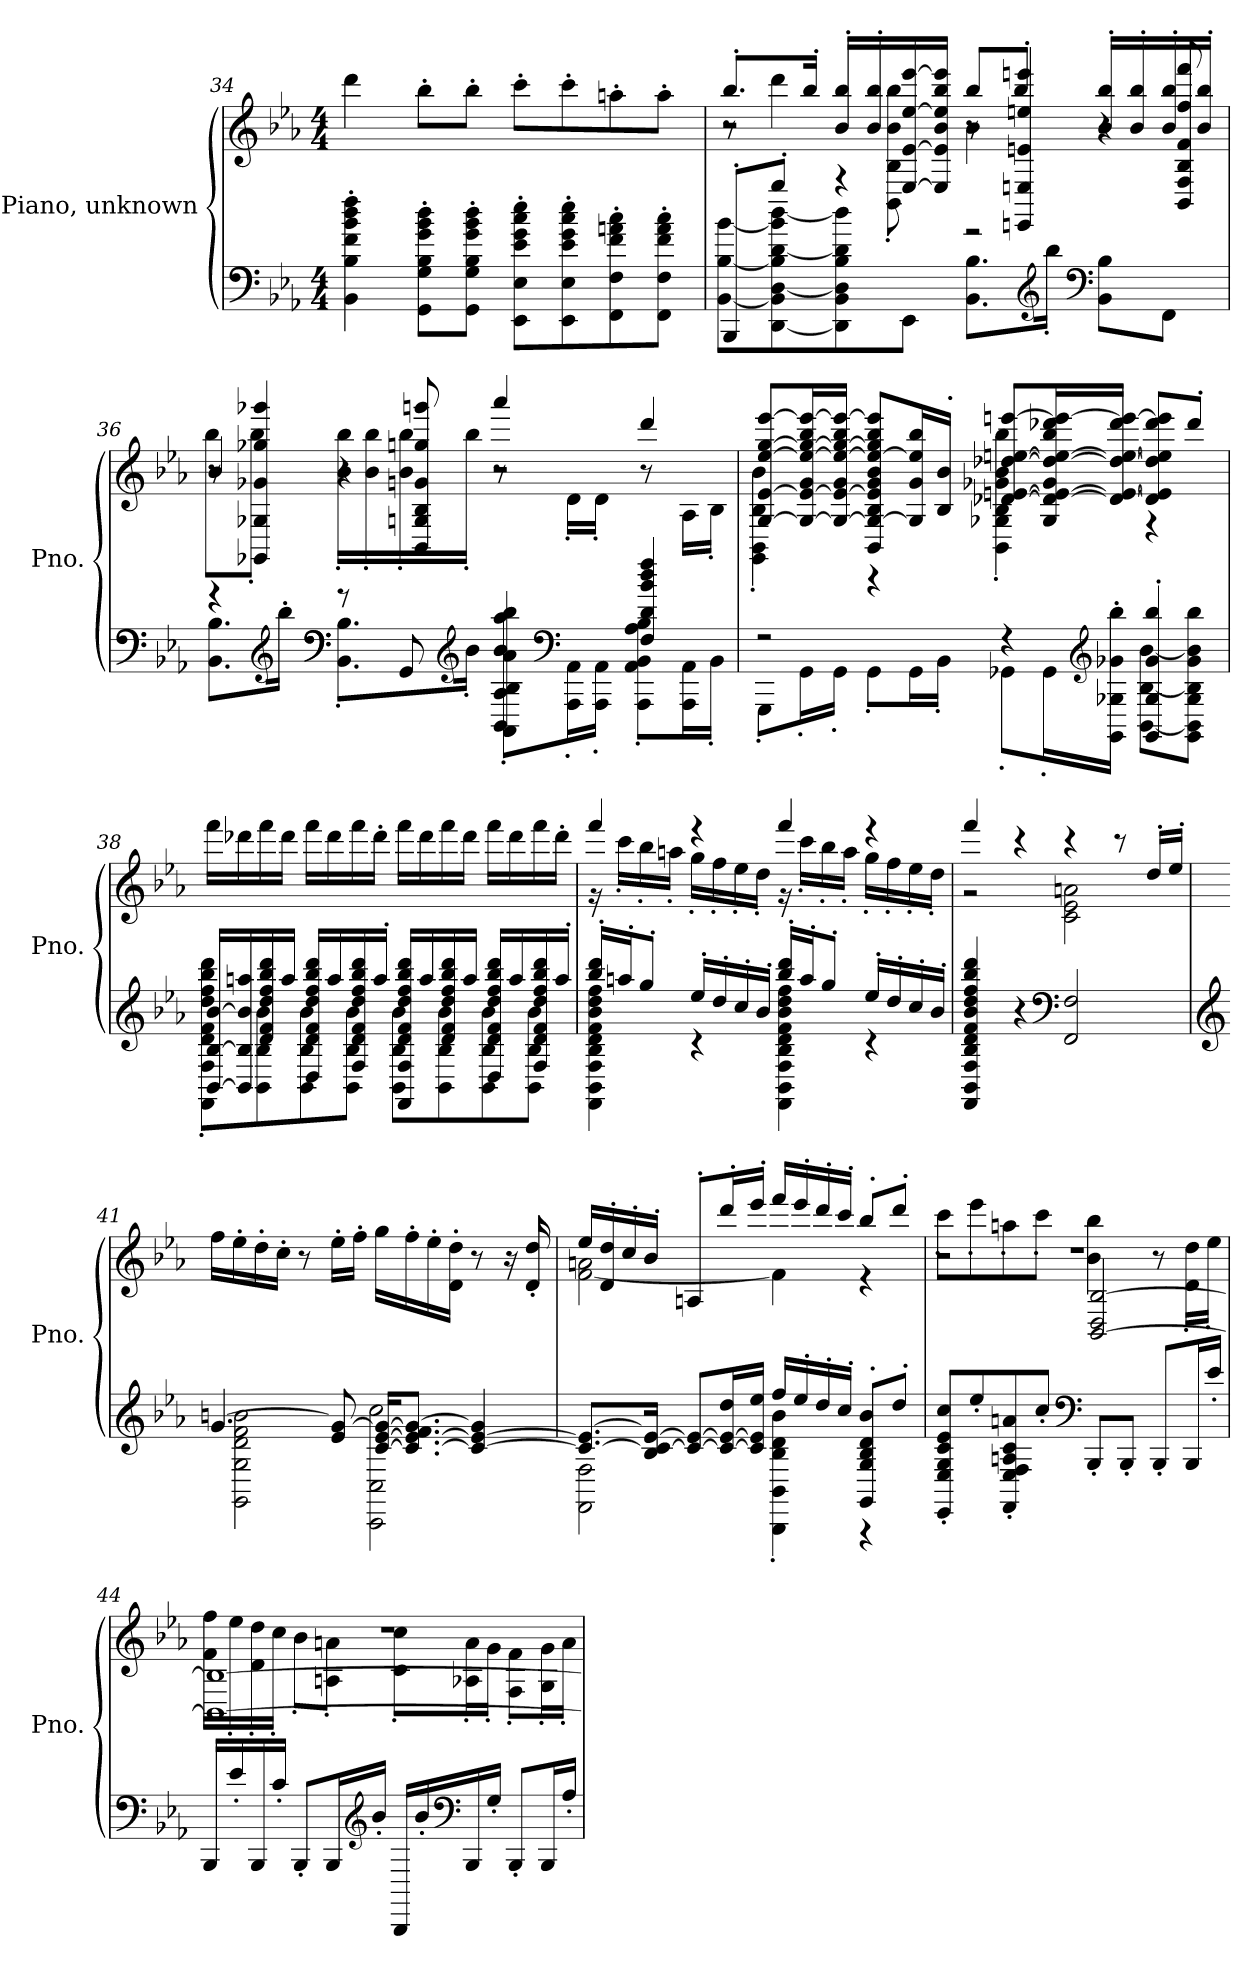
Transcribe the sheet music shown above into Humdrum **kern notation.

**kern	**kern
*part1	*part1
*staff2	*staff1
*I"Piano, unknown	*
*I'Pno.	*
*clefF4	*clefG2
*k[b-e-a-]	*k[b-e-a-]
*M4/4	*M4/4
=34	=34
4BB-\' 4B-\' 4f\' 4b-\' 4dd\' 4ff\'	4ddd\
8GG\' 8G\' 8B-\' 8g\' 8b-\' 8dd\'L	8bb-'\L
8GG\' 8G\' 8B-\' 8g\' 8b-\' 8dd\'J	8bb-'\J
8EE-\' 8E-\' 8e-\' 8g\' 8cc\' 8ee-\'L	8ccc'\L
8EE-\' 8E-\' 8e-\' 8g\' 8cc\' 8ee-\'	8ccc'\
8FF\' 8F\' 8f\' 8an\' 8cc\'	8aan'\
8FF\' 8F\' 8f\' 8a\' 8cc\'J	8aa'\J
!!LO:PB:g=z
=35	=35
*^	*^
*	*	*	*^
8BBB-'/L	[8BB-\ [8B-\ [8b-\L	8.bb-'/L	8r	2r
8bb-'/J	[8DD\ 8BB-\] [8D\ 8B-\] [8d\ 8b-\] [8dd\	.	4ddd\	.
.	.	16bb-'/Jk	.	.
4r	8DD\] 8BB-\ 8D\] 8B-\ 8d\] 8dd\]	16b-/' 16bb-/'LL	.	.
.	.	16b-/' 16bb-/'	.	.
.	8EE-\J	[16E-/ [16e-/ [16ee-/ [16eee-/	8BB-\' 8B-\' 8b-\' 8bb-\'	.
.	.	16E-/] 16e-/] 16b-/ 16ee-/] 16bb-/ 16eee-/]JJ	.	.
2r	8.BB-\ 8.B-\L	8bb-/L	4b-\	8r
.	.	8bb-'/J	.	4EEn/ 4En/ 4en/ 4een/ 4eeen/
*clefG2	*	*	*	*
.	16bb-'\Jk	.	.	.
*clefF4	*	*	*	*
.	8BB-\ 8B-\L	16b-/' 16bb-/'LL	4r	.
.	.	16b-/' 16bb-/'	.	.
.	8FF\J	16b-/' 16bb-/'	.	8BB-/ 8F/ 8B-/ 8f/ 8ff/ 8fff/
.	.	16b-/' 16bb-/'JJ	.	.
!!LO:LB:g=z	!!	!!
=36	=36	=36	=36	=36
4r	8.BB-\ 8.B-\L	4b-/	8bb-\L	8r
.	.	.	8bb-'\J	4GG-X/ 4G-X/ 4g-X/ 4gg-X/ 4ggg-X/
*clefG2	*	*	*	*
.	16bb-'\Jk	.	.	.
*clefF4	*	*	*	*
8r	8.BB-\' 8.B-\'L	4r	16b-\' 16bb-\'LL	.
.	.	.	16b-\' 16bb-\'	.
8GG/	.	.	16b-\' 16bb-\'	8BB-/ 8Gn/ 8B-/ 8gn/ 8ggn/ 8gggn/
*clefG2	*	*	*	*
.	16b-'\Jk	.	16bb-'\JJ	.
4BB-/ 4A-/ 4B-/ 4b-/ 4aa-/	8AA-\' 8a-\' 8bb-\'L	4aaa-/	8r	2r
*clefF4	*	*	*	*
.	16AAA-\' 16AA-\'L	.	16d'\LL	.
.	16AAA-\' 16AA-\'JJ	.	16d'\JJ	.
4F/ 4d/ 4b-/ 4dd/ 4ff/	8AAA-\' 8AA-\' 8BB-\' 8A-\' 8B-\'L	4ddd/	8r	.
.	16AAA-\ 16AA-\L	.	16A-\LL	.
.	16BB-'\JJ	.	16B-'\JJ	.
*	*	*	*v	*v
!!LO:LB:g=z
=37	=37	=37	=37
2r	8GGG'\L	[8G/ [8e-/ [8ee-/ [8gg/ [8eee-/L	4GG\' 4BB-\' 4B-\' 4b-\'
.	16GG'\L	16G/_ 16e-/_ 16g/ 16ee-/_ 16gg/_ 16bb-/ 16eee-/_L	.
.	16GG'\JJ	16G/_ 16e-/_ 16g/ 16ee-/_ 16gg/_ 16bb-/ 16eee-/_JJ	.
.	8GG'\L	8BB-/ 8G/_ 8B-/ 8e-/] 8g/ 8b-/ 8ee-/_ 8gg/] 8bb-/ 8eee-/]L	4r
.	16GG\L	16G/] 16g/ 16ee-/] 16bb-/L	.
.	16BB-'\JJ	16B-/' 16b-/'JJ	.
4r	8GG-X'\L	[8d-X/ [8en/ [8dd-X/ [8een/ [8eeen/L	4BB-\' 4G-X\' 4B-\' 4g-X\' 4b-\' 4bb-\'
.	16GG-'\L	16G-/ 16d-/_ 16e/_ 16g-/ 16dd-/_ 16ee/_ 16bb-/ 16ddd-X/ 16eee/_L	.
*clefG2	*	*	*
.	16GG-\' 16G-X\' 16g-X\' 16bb-\'JJ	16d-/_ 16e/_ 16dd-/_ 16ee/_ 16ddd-/ 16eee/_JJ	.
4GG-/' 4G-/' 4g-/' 4bb-/'	[8BB-\ [8B-\ [8b-\L	8d-/] 8e/] 8dd-/] 8ee/] 8ddd-/ 8eee/]L	4r
.	8GG-\ 8BB-\] 8G-\ 8B-\] 8g-\ 8b-\] 8bb-\J	8ddd-'/J	.
*	*	*v	*v
!!LO:LB:g=z
=38	=38	=38
[16BB-/ [16B-/ [16b-/LL	8FF\' 8F\' 8d\' 8f\' 8dd\' 8ff\' 8bb-\' 8ddd\'L	16fff\LL
16BB-/] 16B-/] 16b-/] 16aan/	.	16ddd-X\
16d/ 16f/ 16dd/ 16ff/ 16bb-/ 16ddd/	8BB-\ 8B-\ 8b-\	16fff\
16aa/JJ	.	16ddd-\JJ
16D/ 16d/ 16f/ 16dd/ 16ff/ 16bb-/ 16ddd/LL	8BB-\ 8B-\ 8b-\	16fff\LL
16aa/	.	16ddd-\
16F/ 16d/ 16f/ 16dd/ 16ff/ 16bb-/ 16ddd/	8BB-\ 8B-\ 8b-\J	16fff\
16aa'/JJ	.	16ddd-'\JJ
16FF/ 16F/ 16d/ 16f/ 16dd/ 16ff/ 16bb-/ 16ddd/LL	8BB-\ 8B-\ 8b-\L	16fff\LL
16aa/	.	16ddd-\
16d/ 16f/ 16dd/ 16ff/ 16bb-/ 16ddd/	8BB-\ 8B-\ 8b-\	16fff\
16aa/JJ	.	16ddd-\JJ
16D/ 16d/ 16f/ 16dd/ 16ff/ 16bb-/ 16ddd/LL	8BB-\ 8B-\ 8b-\	16fff\LL
16aa/	.	16ddd-\
16F/ 16d/ 16f/ 16dd/ 16ff/ 16bb-/ 16ddd/	8BB-\ 8B-\ 8b-\J	16fff\
16aa'/JJ	.	16ddd-'\JJ
=39	=39	=39
*	*	*^
16bb-/' 16ddd/'LL	4FF\ 4BB-\ 4F\ 4B-\ 4d\ 4f\ 4b-\ 4dd\ 4ff\	4fff/	16r
16aan'/J	.	.	16ccc'\LL
8gg'/J	.	.	16bb-'\
.	.	.	16aan'\JJ
16ee-'/LL	4r	4r	16gg'\LL
16dd'/	.	.	16ff'\
16cc'/	.	.	16ee-'\
16b-'/JJ	.	.	16dd'\JJ
16bb-/' 16ddd/'LL	4FF\ 4BB-\ 4F\ 4B-\ 4d\ 4f\ 4b-\ 4dd\ 4ff\	4fff/	16r
16aa'/J	.	.	16ccc'\LL
8gg'/J	.	.	16bb-'\
.	.	.	16aa'\JJ
16ee-'/LL	4r	4r	16gg'\LL
16dd'/	.	.	16ff'\
16cc'/	.	.	16ee-'\
16b-'/JJ	.	.	16dd'\JJ
*v	*v	*	*
!!LO:LB:g=z	!!
=40	=40	=40
4FF/ 4BB-/ 4F/ 4B-/ 4d/ 4f/ 4b-/ 4dd/ 4ff/ 4bb-/ 4ddd/	4fff/	2r
4r	4r	.
*clefF4	*	*
2FF/ 2F/	4r	2c\ 2e-\ 2an\
.	8r	.
.	16dd'/LL	.
.	16ee-'/JJ	.
*	*v	*v
=41	=41
*clefG2	*
*^	*
[4.g/	2GG\ 2G\ 2d\ 2f\ 2bn\	16ff\LL
.	.	16ee-'\
.	.	16dd'\
.	.	16cc'\JJ
.	.	8r
8e-/ 8g/_	.	16ee-'\LL
.	.	16ff'\JJ
[16c/ [16e-/ 16g/_KL	2CC\ 2C\ 2cc\	16gg\LL
8.c/_ 8.e-/_ 8.f/ 8.g/_J	.	16ff'\
.	.	16ee-'\
.	.	16d\' 16dd\'JJ
4c/_ 4e-/_ 4g/]	.	8r
.	.	16r
.	.	16d/' 16dd/'
=42	=42	=42
*	*	*^
8.c/_ 8.e-/_L	2FF\ 2F\	16ee-/LL	[2f\ 2an\
.	.	16d/' 16dd/'	.
.	.	16cc'/	.
16B-/ 16c/_ 16e-/_Jk	.	16b-'/JJ	.
8c/_ 8e-/_L	.	8An'/L	.
16c/_ 16e-/_ 16dd/L	.	16ddd'/L	.
16c/] 16e-/] 16ee-/JJ	.	16eee-'/JJ	.
16ff/LL	4BBB-\' 4BB-\' 4B-\' 4d\' 4b-\'	16fff/LL	4f\]
16ee-'/	.	16eee-'/	.
16dd'/	.	16ddd'/	.
16cc'/JJ	.	16ccc'/JJ	.
8GG/' 8G/' 8B-/' 8d/' 8b-/'L	4r	8bb-'/L	4r
8dd'/J	.	8ddd'/J	.
*v	*v	*	*
!!LO:LB:g=z
=43	=43	=43
*	*	*^
8EE-/' 8E-/' 8G/' 8c/' 8e-/' 8cc/'L	1r	8ccc'\L	2r
8ee-'/	.	8eee-'\	.
8FF/' 8E-/' 8F/' 8An/' 8c/' 8an/'	.	8aan'\	.
8cc'/J	.	8ccc'\J	.
*clefF4	*	*	*
8BBB-'/L	.	4b-\ 4bb-\	[2BB-/ 2D/ [2B-/
8BBB-'/J	.	.	.
8BBB-'/L	.	8r	.
16BBB-/L	.	16d\' 16dd\'LL	.
16e-'/JJ	.	16ee-'\JJ	.
=44	=44	=44	=44
16BBB-/LL	1r	16f\ 16ff\LL	1BB-_ 1B-_
16e-'/	.	16ee-'\	.
16BBB-/	.	16d\' 16dd\'	.
16c'/JJ	.	16cc'\JJ	.
8BBB-'/L	.	8b-'\L	.
16BBB-/L	.	8An\' 8an\'J	.
*clefG2	*	*	*
16b-'/JJ	.	.	.
16BBB-/LL	.	8c\' 8cc\'L	.
16b-'/	.	.	.
*clefF4	*	*	*
16BBB-/	.	16A-X\' 16a\'L	.
16G'/JJ	.	16g'\JJ	.
8BBB-'/L	.	8F\' 8f\'L	.
16BBB-/L	.	16G\' 16g\'L	.
16A-'/JJ	.	16a'\JJ	.
*	*v	*v	*v
=	=
*-	*-
